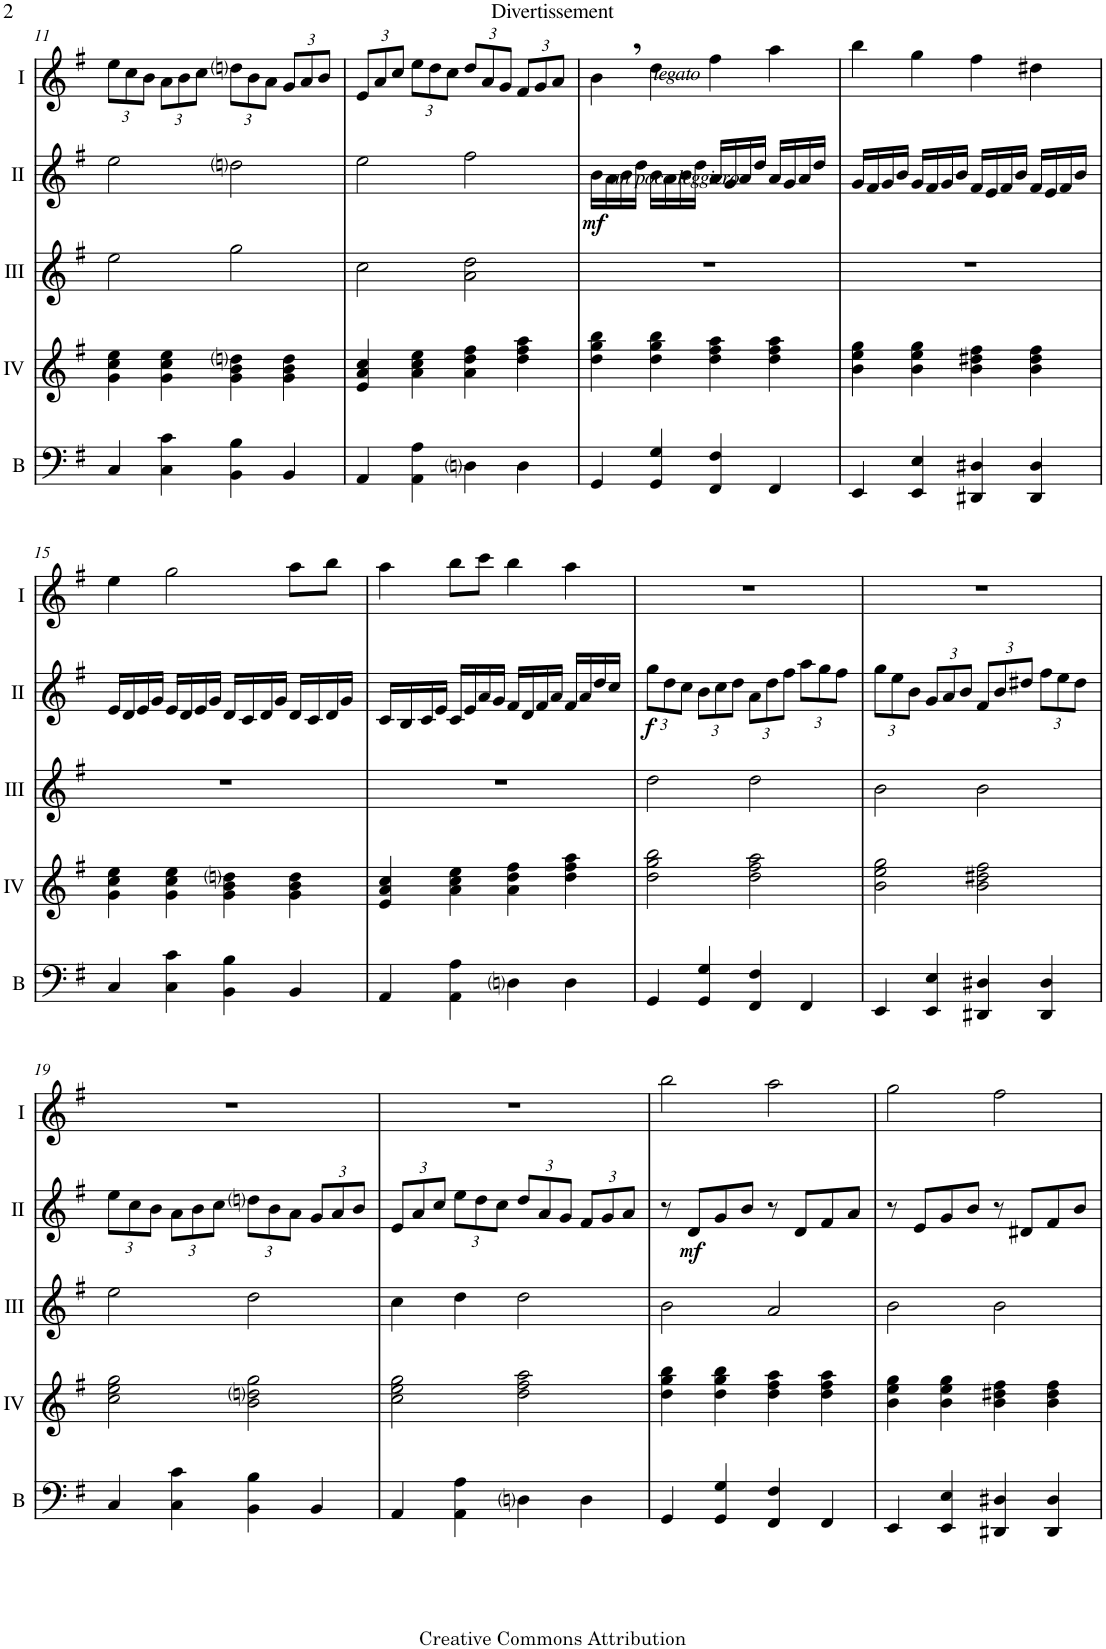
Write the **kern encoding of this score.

**kern	**kern	**kern	**kern	**dynam	**kern
*part5	*part4	*part3	*part2	*part2	*part1
*staff5	*staff4	*staff3	*staff2	*staff2	*staff1
*I"Bass	*I"Acc. 4	*I"Acc. 3	*I"Acc. 2	*	*I"Acc. 1
*I'B	*	*	*	*	*
!!LO:PB:g=z
*clefF4	*clefG2	*clefG2	*clefG2	*	*clefG2
*Trd7c12	*Trd7c12	*Trd7c12	*	*	*
*k[f#]	*k[f#]	*k[f#]	*k[f#]	*	*k[f#]
*M4/4	*M4/4	*M4/4	*M4/4	*	*M4/4
*	*	*	*	*	*Xbrackettup
=11	=11	=11	=11	=11	=11
4C/	4g\ 4cc\ 4ee\	2ee\	2ee\	.	12ee\L
.	.	.	.	.	12cc\
.	.	.	.	.	12b\J
4C\ 4c\	4g\ 4cc\ 4ee\	.	.	.	12a\L
.	.	.	.	.	12b\
.	.	.	.	.	12cc\J
4BB\ 4B\	4g\ 4b\ 4ddni\	2gg\	2ddni\	.	12ddni\L
.	.	.	.	.	12b\
.	.	.	.	.	12a\J
4BB/	4g\ 4b\ 4dd\	.	.	.	12g/L
.	.	.	.	.	12a/
.	.	.	.	.	12b/J
=12	=12	=12	=12	=12	=12
4AA/	4e/ 4a/ 4cc/	2cc\	2ee\	.	12e/L
.	.	.	.	.	12a/
.	.	.	.	.	12cc/J
4AA\ 4A\	4a\ 4cc\ 4ee\	.	.	.	12ee\L
.	.	.	.	.	12dd\
.	.	.	.	.	12cc\J
4Dni\	4a\ 4dd\ 4ff#\	2a\ 2dd\	2ff#\	.	12dd/L
.	.	.	.	.	12a/
.	.	.	.	.	12g/J
4D\	4dd\ 4ff#\ 4aa\	.	.	.	12f#/L
.	.	.	.	.	12g/
.	.	.	.	.	12a/J
=13	=13	=13	=13	=13	=13
!	!	!	!LO:TX:b:i:t=un poco leggiero	!	!
!	!	!	!	!LO:DY:b	!
4GG/	4dd\ 4gg\ 4bb\	1r	16b\LL	mf	4b,\
.	.	.	16a\	.	.
.	.	.	16b\	.	.
.	.	.	16dd\JJ	.	.
!	!	!	!	!	!LO:TX:b:i:t=legato
4GG/ 4G/	4dd\ 4gg\ 4bb\	.	16b\LL	.	4dd\
.	.	.	16a\	.	.
.	.	.	16b\	.	.
.	.	.	16dd\JJ	.	.
4FF#/ 4F#/	4dd\ 4ff#\ 4aa\	.	16a/LL	.	4ff#\
.	.	.	16g/	.	.
.	.	.	16a/	.	.
.	.	.	16dd/JJ	.	.
4FF#/	4dd\ 4ff#\ 4aa\	.	16a/LL	.	4aa\
.	.	.	16g/	.	.
.	.	.	16a/	.	.
.	.	.	16dd/JJ	.	.
=14	=14	=14	=14	=14	=14
4EE/	4b\ 4ee\ 4gg\	1r	16g/LL	.	4bb\
.	.	.	16f#/	.	.
.	.	.	16g/	.	.
.	.	.	16b/JJ	.	.
4EE/ 4E/	4b\ 4ee\ 4gg\	.	16g/LL	.	4gg\
.	.	.	16f#/	.	.
.	.	.	16g/	.	.
.	.	.	16b/JJ	.	.
4DD#X/ 4D#X/	4b\ 4dd#X\ 4ff#\	.	16f#/LL	.	4ff#\
.	.	.	16e/	.	.
.	.	.	16f#/	.	.
.	.	.	16b/JJ	.	.
4DD#/ 4D#/	4b\ 4dd#\ 4ff#\	.	16f#/LL	.	4dd#X\
.	.	.	16e/	.	.
.	.	.	16f#/	.	.
.	.	.	16b/JJ	.	.
!!LO:LB:g=z
=15	=15	=15	=15	=15	=15
4C/	4g\ 4cc\ 4ee\	1r	16e/LL	.	4ee\
.	.	.	16d/	.	.
.	.	.	16e/	.	.
.	.	.	16g/JJ	.	.
4C\ 4c\	4g\ 4cc\ 4ee\	.	16e/LL	.	2gg\
.	.	.	16d/	.	.
.	.	.	16e/	.	.
.	.	.	16g/JJ	.	.
4BB\ 4B\	4g\ 4b\ 4ddni\	.	16d/LL	.	.
.	.	.	16c/	.	.
.	.	.	16d/	.	.
.	.	.	16g/JJ	.	.
4BB/	4g\ 4b\ 4dd\	.	16d/LL	.	8aa\L
.	.	.	16c/	.	.
.	.	.	16d/	.	8bb\J
.	.	.	16g/JJ	.	.
=16	=16	=16	=16	=16	=16
4AA/	4e/ 4a/ 4cc/	1r	16c/LL	.	4aa\
.	.	.	16B/	.	.
.	.	.	16c/	.	.
.	.	.	16e/JJ	.	.
4AA\ 4A\	4a\ 4cc\ 4ee\	.	16c/LL	.	8bb\L
.	.	.	16e/	.	.
.	.	.	16a/	.	8ccc\J
.	.	.	16g/JJ	.	.
4Dni\	4a\ 4dd\ 4ff#\	.	16f#/LL	.	4bb\
.	.	.	16d/	.	.
.	.	.	16f#/	.	.
.	.	.	16a/JJ	.	.
4D\	4dd\ 4ff#\ 4aa\	.	16f#/LL	.	4aa\
.	.	.	16a/	.	.
.	.	.	16dd/	.	.
.	.	.	16cc/JJ	.	.
=17	=17	=17	=17	=17	=17
*	*	*	*Xbrackettup	*	*
!	!	!	!	!LO:DY:b	!
4GG/	2dd\ 2gg\ 2bb\	2dd\	12gg\L	f	1r
.	.	.	12dd\	.	.
.	.	.	12cc\J	.	.
4GG/ 4G/	.	.	12b\L	.	.
.	.	.	12cc\	.	.
.	.	.	12dd\J	.	.
4FF#/ 4F#/	2dd\ 2ff#\ 2aa\	2dd\	12a\L	.	.
.	.	.	12dd\	.	.
.	.	.	12ff#\J	.	.
4FF#/	.	.	12aa\L	.	.
.	.	.	12gg\	.	.
.	.	.	12ff#\J	.	.
=18	=18	=18	=18	=18	=18
4EE/	2b\ 2ee\ 2gg\	2b\	12gg\L	.	1r
.	.	.	12ee\	.	.
.	.	.	12b\J	.	.
4EE/ 4E/	.	.	12g/L	.	.
.	.	.	12a/	.	.
.	.	.	12b/J	.	.
4DD#X/ 4D#X/	2b\ 2dd#X\ 2ff#\	2b\	12f#/L	.	.
.	.	.	12b/	.	.
.	.	.	12dd#X/J	.	.
4DD#/ 4D#/	.	.	12ff#\L	.	.
.	.	.	12ee\	.	.
.	.	.	12dd#\J	.	.
!!LO:LB:g=z
=19	=19	=19	=19	=19	=19
4C/	2cc\ 2ee\ 2gg\	2ee\	12ee\L	.	1r
.	.	.	12cc\	.	.
.	.	.	12b\J	.	.
4C\ 4c\	.	.	12a\L	.	.
.	.	.	12b\	.	.
.	.	.	12cc\J	.	.
4BB\ 4B\	2b\ 2ddni\ 2gg\	2dd\	12ddni\L	.	.
.	.	.	12b\	.	.
.	.	.	12a\J	.	.
4BB/	.	.	12g/L	.	.
.	.	.	12a/	.	.
.	.	.	12b/J	.	.
=20	=20	=20	=20	=20	=20
4AA/	2cc\ 2ee\ 2gg\	4cc\	12e/L	.	1r
.	.	.	12a/	.	.
.	.	.	12cc/J	.	.
4AA\ 4A\	.	4dd\	12ee\L	.	.
.	.	.	12dd\	.	.
.	.	.	12cc\J	.	.
4Dni\	2dd\ 2ff#\ 2aa\	2dd\	12dd/L	.	.
.	.	.	12a/	.	.
.	.	.	12g/J	.	.
4D\	.	.	12f#/L	.	.
.	.	.	12g/	.	.
.	.	.	12a/J	.	.
=21	=21	=21	=21	=21	=21
4GG/	4dd\ 4gg\ 4bb\	2b\	8r	.	2bb\
!	!	!	!	!LO:DY:b	!
.	.	.	8d/L	mf	.
4GG/ 4G/	4dd\ 4gg\ 4bb\	.	8g/	.	.
.	.	.	8b/J	.	.
4FF#/ 4F#/	4dd\ 4ff#\ 4aa\	2a/	8r	.	2aa\
.	.	.	8d/L	.	.
4FF#/	4dd\ 4ff#\ 4aa\	.	8f#/	.	.
.	.	.	8a/J	.	.
=22	=22	=22	=22	=22	=22
4EE/	4b\ 4ee\ 4gg\	2b\	8r	.	2gg\
.	.	.	8e/L	.	.
4EE/ 4E/	4b\ 4ee\ 4gg\	.	8g/	.	.
.	.	.	8b/J	.	.
4DD#X/ 4D#X/	4b\ 4dd#X\ 4ff#\	2b\	8r	.	2ff#\
.	.	.	8d#X/L	.	.
4DD#/ 4D#/	4b\ 4dd#\ 4ff#\	.	8f#/	.	.
.	.	.	8b/J	.	.
=	=	=	=	=	=
*-	*-	*-	*-	*-	*-
